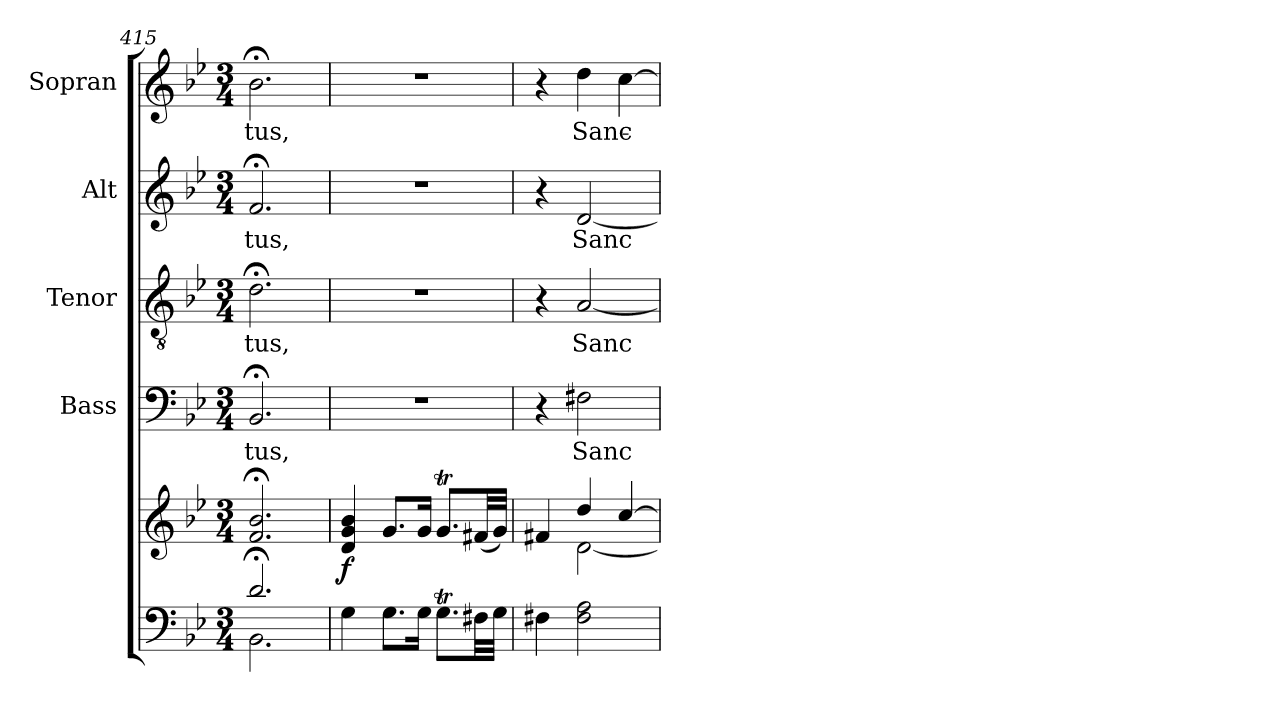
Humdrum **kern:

**kern	**kern	**dynam	**kern	**text	**kern	**text	**kern	**text	**kern	**text
*part5	*part5	*part5	*part4	*part4	*part3	*part3	*part2	*part2	*part1	*part1
*staff6	*staff5	*staff5/6	*staff4	*staff4	*staff3	*staff3	*staff2	*staff2	*staff1	*staff1
*	*	*	*I"Bass	*	*I"Tenor	*	*I"Alt	*	*I"Sopran	*
*	*	*	*I'B.	*	*I'T.	*	*I'A.	*	*I'S.	*
*clefF4	*clefG2	*	*clefF4	*	*clefGv2	*	*clefG2	*	*clefG2	*
*k[b-e-]	*k[b-e-]	*	*k[b-e-]	*	*k[b-e-]	*	*k[b-e-]	*	*k[b-e-]	*
*B-:	*B-:	*	*B-:	*	*B-:	*	*B-:	*	*B-:	*
*M3/4	*M3/4	*	*M3/4	*	*M3/4	*	*M3/4	*	*M3/4	*
=415	=415	=415	=415	=415	=415	=415	=415	=415	=415	=415
*^	*	*	*	*	*	*	*	*	*	*
!	!	!	!	!	!LO:LY:b	!	!LO:LY:b	!	!LO:LY:b	!	!LO:LY:b
2.d;</	2.BB-\	2.f/;< 2.b-/;<	.	2.BB-;</	-tus,	2.d;<\	-tus,	2.f;</	-tus,	2.b-;<\	-tus,
!!LO:LB:g=z
=416	=416	=416	=416	=416	=416	=416	=416	=416	=416	=416	=416
!	!	!	!LO:DY:b	!	!	!	!	!	!	!	!
*v	*v	*	*	*	*	*	*	*	*	*	*
4G\	4d/ 4g/ 4b-/	f	2.r	.	2.r	.	2.r	.	2.r	.
8.G\L	8.g/L	.	.	.	.	.	.	.	.	.
16G\Jk	16g/Jk	.	.	.	.	.	.	.	.	.
8.GT\L	8.gT/L	.	.	.	.	.	.	.	.	.
32F#X\LL	(<32f#X/LL	.	.	.	.	.	.	.	.	.
32G\JJJ	32g/JJJ)	.	.	.	.	.	.	.	.	.
=417	=417	=417	=417	=417	=417	=417	=417	=417	=417	=417
*	*^	*	*	*	*	*	*	*	*	*
4F#X\	4f#X/	4ryy	.	4r	.	4r	.	4r	.	4r	.
!	!	!	!	!	!LO:LY:b	!	!LO:LY:b	!	!LO:LY:b	!	!LO:LY:b
2F#\ 2A\	4dd/	[<2d\	.	2F#X\	Sanc-	[2A/	Sanc-	[2d/	Sanc-	4dd\	Sanc-
.	[>4cc/	.	.	.	.	.	.	.	.	[4cc\	.
*	*v	*v	*	*	*	*	*	*	*	*	*
=	=	=	=	=	=	=	=	=	=	=
*-	*-	*-	*-	*-	*-	*-	*-	*-	*-	*-
